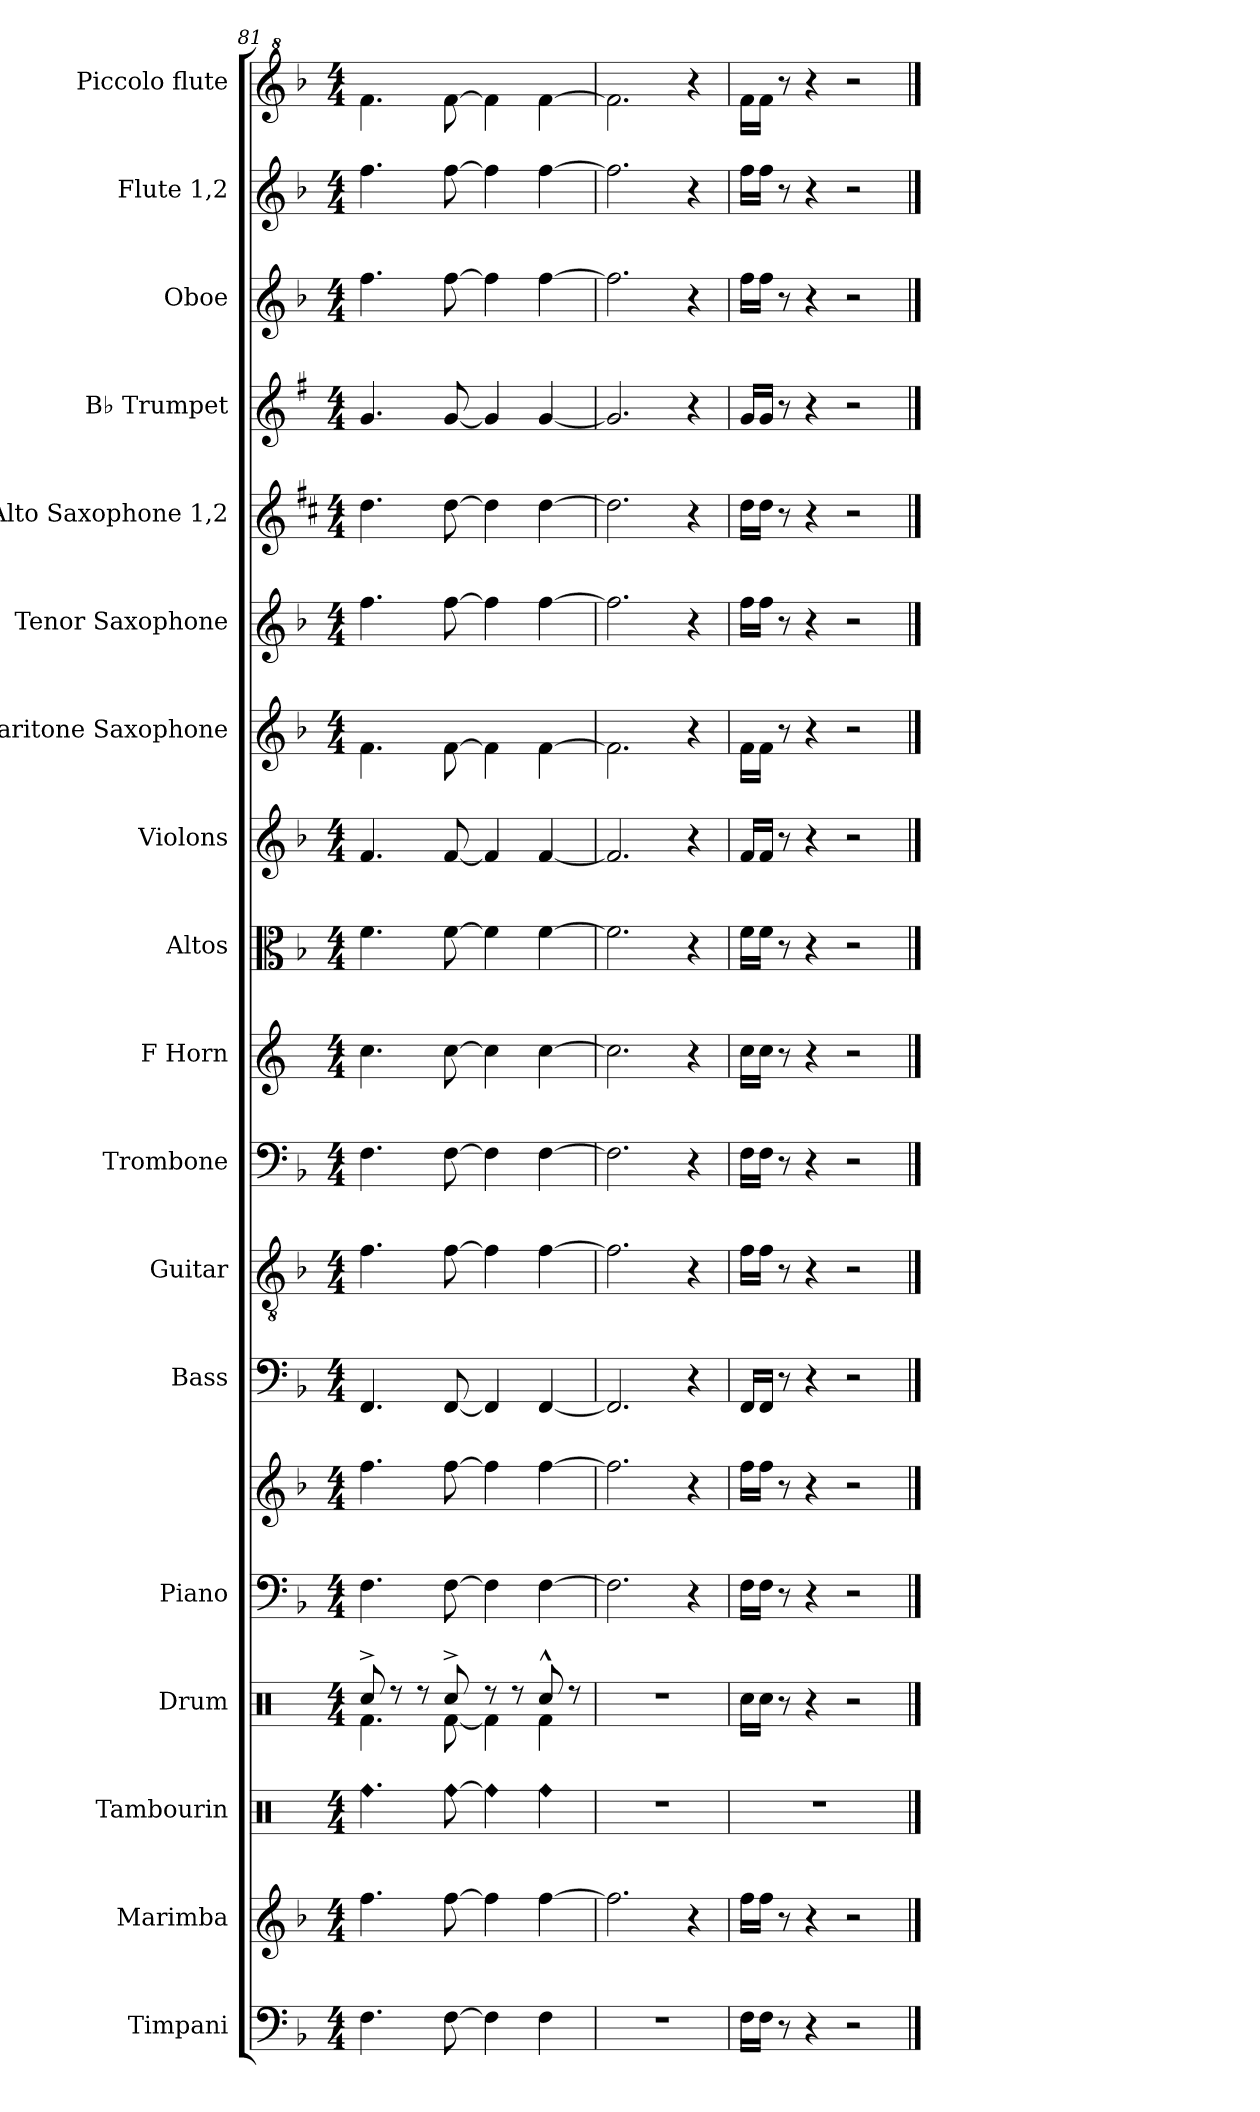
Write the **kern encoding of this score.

**kern	**kern	**kern	**kern	**kern	**kern	**kern	**kern	**kern	**kern	**kern	**kern	**kern	**kern	**kern	**kern	**kern	**kern	**kern
*part18	*part17	*part16	*part15	*part14	*part14	*part13	*part12	*part11	*part10	*part9	*part8	*part7	*part6	*part5	*part4	*part3	*part2	*part1
*staff19	*staff18	*staff17	*staff16	*staff15	*staff14	*staff13	*staff12	*staff11	*staff10	*staff9	*staff8	*staff7	*staff6	*staff5	*staff4	*staff3	*staff2	*staff1
*I"Timpani	*I"Marimba	*I"Tambourin	*I"Drum	*I"Piano	*	*I"Bass	*I"Guitar	*I"Trombone	*I"F Horn	*I"Altos	*I"Violons	*I"Baritone Saxophone	*I"Tenor Saxophone	*I"Alto Saxophone 1,2	*I"B♭ Trumpet	*I"Oboe	*I"Flute 1,2	*I"Piccolo flute
*I'Timp.	*I'Mrm.	*I'Tb	*I'Dr	*I'Pia.	*	*I'B.	*	*I'Tbn.	*I'F Hn.	*I'Alt.	*I'Vlns.	*I'Bar. Sax.	*I'T. Sax.	*I'A. Sax.	*I'B♭ Tpt.	*I'Ob.	*I'Fl.	*I'Picc.
*clefF4	*clefG2	*clefX	*clefX	*clefF4	*clefG2	*clefF4	*clefGv2	*clefF4	*clefG2	*clefC3	*clefG2	*clefG2	*clefG2	*clefG2	*clefG2	*clefG2	*clefG2	*clefG^2
*	*	*	*	*	*	*ITrd7c12	*	*	*ITrd4c7	*	*	*ITrd12c21	*ITrd8c14	*ITrd5c9	*ITrd1c2	*	*	*ITrd-7c-12
*k[b-]	*k[b-]	*k[]	*k[]	*k[b-]	*k[b-]	*k[b-]	*k[b-]	*k[b-]	*k[b-]	*k[b-]	*k[b-]	*k[b-]	*k[b-]	*k[b-]	*k[b-]	*k[b-]	*k[b-]	*k[b-]
*M4/4	*M4/4	*M4/4	*M4/4	*M4/4	*M4/4	*M4/4	*M4/4	*M4/4	*M4/4	*M4/4	*M4/4	*M4/4	*M4/4	*M4/4	*M4/4	*M4/4	*M4/4	*M4/4
=81	=81	=81	=81	=81	=81	=81	=81	=81	=81	=81	=81	=81	=81	=81	=81	=81	=81	=81
!	!	!LO:N:head=diamond	!	!	!	!	!	!	!	!	!	!	!	!	!	!	!	!
*	*	*	*^	*	*	*	*	*	*	*	*	*	*	*	*	*	*	*
4.F\	4.ff\	4.Rff\	8Rcc^/	4.Rf\	4.F\	4.ff\	4.FFF/	4.f\	4.F\	4.f\	4.f\	4.f/	4.F\	4.f\	4.f\	4.f/	4.ff\	4.ff\	4.fff\
.	.	.	8r	.	.	.	.	.	.	.	.	.	.	.	.	.	.	.	.
.	.	.	8r	.	.	.	.	.	.	.	.	.	.	.	.	.	.	.	.
!	!	!LO:N:head=diamond	!	!	!	!	!	!	!	!	!	!	!	!	!	!	!	!	!
[8F\	[8ff\	[8Rff\	8Rcc^/	[8Rf\	[8F\	[8ff\	[8FFF/	[8f\	[8F\	[8f\	[8f\	[8f/	[8F\	[8f\	[8f\	[8f/	[8ff\	[8ff\	[8fff\
!	!	!LO:N:head=diamond	!	!	!	!	!	!	!	!	!	!	!	!	!	!	!	!	!
4F\]	4ff\]	4Rff\]	8r	4Rf\]	4F\]	4ff\]	4FFF/]	4f\]	4F\]	4f\]	4f\]	4f/]	4F\]	4f\]	4f\]	4f/]	4ff\]	4ff\]	4fff\]
.	.	.	8r	.	.	.	.	.	.	.	.	.	.	.	.	.	.	.	.
!	!	!LO:N:head=diamond	!	!	!	!	!	!	!	!	!	!	!	!	!	!	!	!	!
4F\	[4ff\	4Rff\	8Rcc^^/	4Rf\	[4F\	[4ff\	[4FFF/	[4f\	[4F\	[4f\	[4f\	[4f/	[4F\	[4f\	[4f\	[4f/	[4ff\	[4ff\	[4fff\
.	.	.	8r	.	.	.	.	.	.	.	.	.	.	.	.	.	.	.	.
*	*	*	*v	*v	*	*	*	*	*	*	*	*	*	*	*	*	*	*	*
=82	=82	=82	=82	=82	=82	=82	=82	=82	=82	=82	=82	=82	=82	=82	=82	=82	=82	=82
1r	2.ff\]	1r	1r	2.F\]	2.ff\]	2.FFF/]	2.f\]	2.F\]	2.f\]	2.f\]	2.f/]	2.F\]	2.f\]	2.f\]	2.f/]	2.ff\]	2.ff\]	2.fff\]
.	4r	.	.	4r	4r	4r	4r	4r	4r	4r	4r	4r	4r	4r	4r	4r	4r	4r
!!LO:PB:g=z
=83	=83	=83	=83	=83	=83	=83	=83	=83	=83	=83	=83	=83	=83	=83	=83	=83	=83	=83
16F\LL	16ff\LL	1r	16Rcc\LL	16F\LL	16ff\LL	16FFF/LL	16f\LL	16F\LL	16f\LL	16f\LL	16f/LL	16F\LL	16f\LL	16f\LL	16f/LL	16ff\LL	16ff\LL	16fff\LL
16F\JJ	16ff\JJ	.	16Rcc\JJ	16F\JJ	16ff\JJ	16FFF/JJ	16f\JJ	16F\JJ	16f\JJ	16f\JJ	16f/JJ	16F\JJ	16f\JJ	16f\JJ	16f/JJ	16ff\JJ	16ff\JJ	16fff\JJ
8r	8r	.	8r	8r	8r	8r	8r	8r	8r	8r	8r	8r	8r	8r	8r	8r	8r	8r
4r	4r	.	4r	4r	4r	4r	4r	4r	4r	4r	4r	4r	4r	4r	4r	4r	4r	4r
2r	2r	.	2r	2r	2r	2r	2r	2r	2r	2r	2r	2r	2r	2r	2r	2r	2r	2r
==	==	==	==	==	==	==	==	==	==	==	==	==	==	==	==	==	==	==
*-	*-	*-	*-	*-	*-	*-	*-	*-	*-	*-	*-	*-	*-	*-	*-	*-	*-	*-
